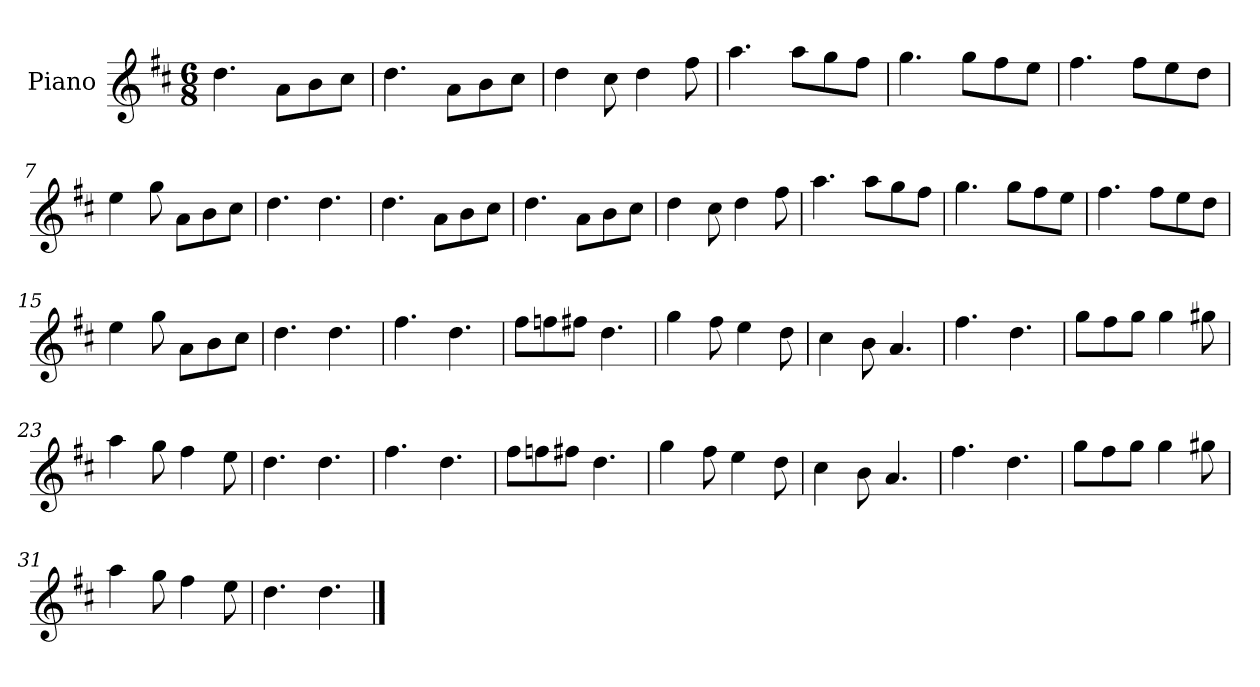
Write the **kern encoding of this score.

**kern
*part1
*staff1
*I"Piano
*I'Pno
*clefG2
*k[f#c#]
*M6/8
=1
4.dd\
8a\L
8b\
8cc#\J
=2
4.dd\
8a\L
8b\
8cc#\J
=3
4dd\
8cc#\
4dd\
8ff#\
=4
4.aa\
8aa\L
8gg\
8ff#\J
=5
4.gg\
8gg\L
8ff#\
8ee\J
=6
4.ff#\
8ff#\L
8ee\
8dd\J
=7
4ee\
8gg\
8a\L
8b\
8cc#\J
=8
4.dd\
4.dd\
=9
4.dd\
8a\L
8b\
8cc#\J
=10
4.dd\
8a\L
8b\
8cc#\J
=11
4dd\
8cc#\
4dd\
8ff#\
=12
4.aa\
8aa\L
8gg\
8ff#\J
=13
4.gg\
8gg\L
8ff#\
8ee\J
=14
4.ff#\
8ff#\L
8ee\
8dd\J
=15
4ee\
8gg\
8a\L
8b\
8cc#\J
=16
4.dd\
4.dd\
=17
4.ff#\
4.dd\
=18
8ff#\L
8ffn\
8ff#X\J
4.dd\
=19
4gg\
8ff#\
4ee\
8dd\
=20
4cc#\
8b\
4.a/
=21
4.ff#\
4.dd\
=22
8gg\L
8ff#\
8gg\J
4gg\
8gg#X\
=23
4aa\
8gg\
4ff#\
8ee\
=24
4.dd\
4.dd\
=25
4.ff#\
4.dd\
=26
8ff#\L
8ffn\
8ff#X\J
4.dd\
=27
4gg\
8ff#\
4ee\
8dd\
=28
4cc#\
8b\
4.a/
=29
4.ff#\
4.dd\
=30
8gg\L
8ff#\
8gg\J
4gg\
8gg#X\
=31
4aa\
8gg\
4ff#\
8ee\
=32
4.dd\
4.dd\
==
*-
